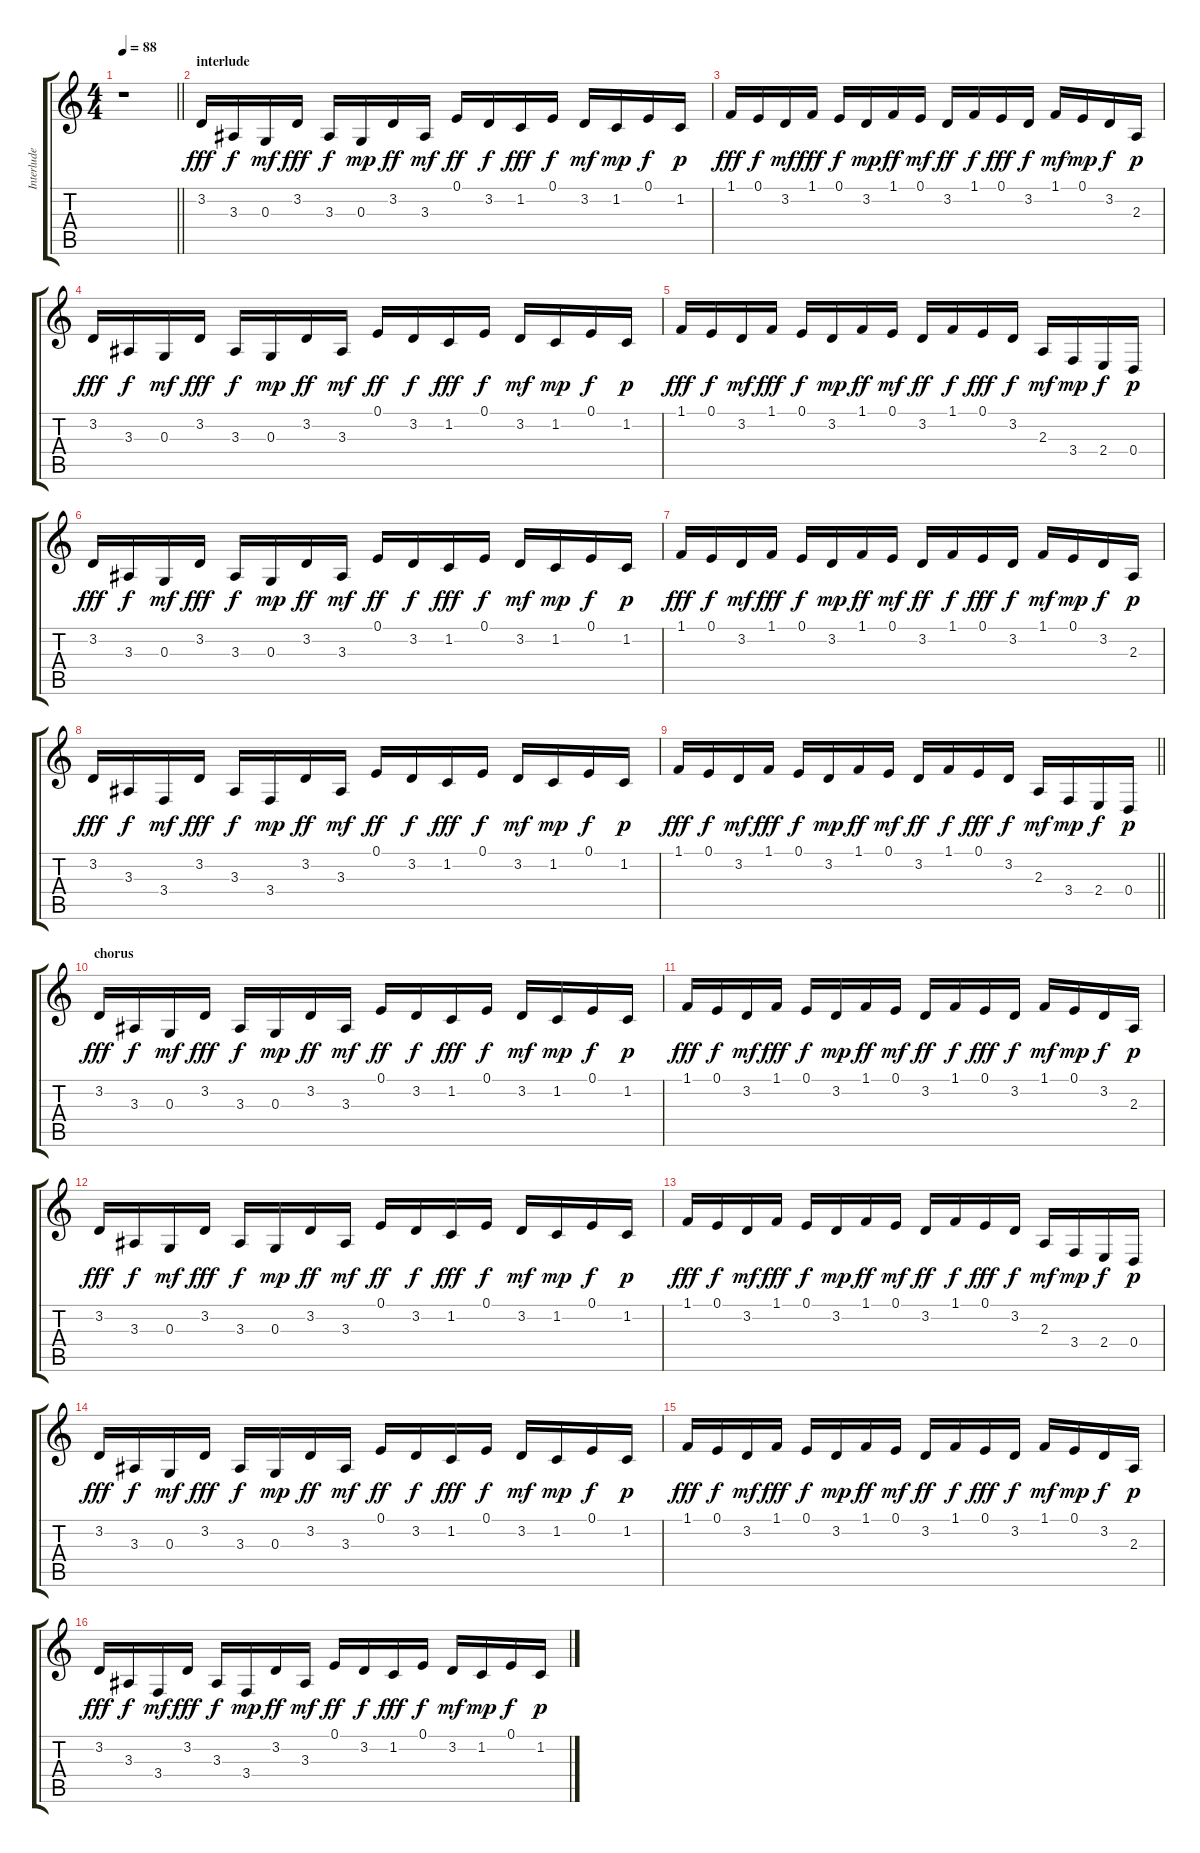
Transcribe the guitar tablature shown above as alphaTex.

\track ("Interlude en chorus background" "Interlude ") {instrument shamisen}
\staff {score tabs}
\tuning (E4 B3 G3 D3 A2 E2) {hide}
\ts (4 4)
\tempo 88
\clef g2
\barLineRight lightlight
\ks c
r.1{dy fff} |
\section ("" "interlude")
3.2.16 3.3.16{dy f} 0.3.16{dy mf balance 1} 3.2.16{dy fff balance 9} 3.3.16{dy f balance 11} 0.3.16{dy mp balance 2} 3.2.16{dy ff balance 5} 3.3.16{dy mf balance 11} 0.1.16{dy ff balance 14} 3.2.16{dy f balance 12} 1.2.16{dy fff balance 6} 0.1.16{dy f balance 9} 3.2.16{dy mf balance 2} 1.2.16{dy mp balance 5} 0.1.16{dy f balance 8} 1.2.16{dy p balance 11} |
1.1.16{dy fff balance 14} 0.1.16{dy f} 3.2.16{dy mf balance 1} 1.1.16{dy fff balance 9} 0.1.16{dy f balance 11} 3.2.16{dy mp balance 2} 1.1.16{dy ff balance 5} 0.1.16{dy mf balance 11} 3.2.16{dy ff balance 14} 1.1.16{dy f balance 12} 0.1.16{dy fff balance 6} 3.2.16{dy f balance 9} 1.1.16{dy mf balance 2} 0.1.16{dy mp balance 5} 3.2.16{dy f balance 8} 2.3.16{dy p balance 11} |
3.2.16{dy fff balance 14} 3.3.16{dy f} 0.3.16{dy mf balance 1} 3.2.16{dy fff balance 9} 3.3.16{dy f balance 11} 0.3.16{dy mp balance 2} 3.2.16{dy ff balance 5} 3.3.16{dy mf balance 11} 0.1.16{dy ff balance 14} 3.2.16{dy f balance 12} 1.2.16{dy fff balance 6} 0.1.16{dy f balance 9} 3.2.16{dy mf balance 2} 1.2.16{dy mp balance 5} 0.1.16{dy f balance 8} 1.2.16{dy p balance 11} |
1.1.16{dy fff balance 14} 0.1.16{dy f} 3.2.16{dy mf balance 1} 1.1.16{dy fff balance 9} 0.1.16{dy f balance 11} 3.2.16{dy mp balance 2} 1.1.16{dy ff balance 5} 0.1.16{dy mf balance 11} 3.2.16{dy ff balance 14} 1.1.16{dy f balance 12} 0.1.16{dy fff balance 6} 3.2.16{dy f balance 9} 2.3.16{dy mf balance 2} 3.4.16{dy mp balance 5} 2.4.16{dy f balance 8} 0.4.16{dy p balance 11} |
3.2.16{dy fff balance 14} 3.3.16{dy f} 0.3.16{dy mf balance 1} 3.2.16{dy fff balance 9} 3.3.16{dy f balance 11} 0.3.16{dy mp balance 2} 3.2.16{dy ff balance 5} 3.3.16{dy mf balance 11} 0.1.16{dy ff balance 14} 3.2.16{dy f balance 12} 1.2.16{dy fff balance 6} 0.1.16{dy f balance 9} 3.2.16{dy mf balance 2} 1.2.16{dy mp balance 5} 0.1.16{dy f balance 8} 1.2.16{dy p balance 11} |
1.1.16{dy fff balance 14} 0.1.16{dy f} 3.2.16{dy mf balance 1} 1.1.16{dy fff balance 9} 0.1.16{dy f balance 11} 3.2.16{dy mp balance 2} 1.1.16{dy ff balance 5} 0.1.16{dy mf balance 11} 3.2.16{dy ff balance 14} 1.1.16{dy f balance 12} 0.1.16{dy fff balance 6} 3.2.16{dy f balance 9} 1.1.16{dy mf balance 2} 0.1.16{dy mp balance 5} 3.2.16{dy f balance 8} 2.3.16{dy p balance 11} |
3.2.16{dy fff balance 14} 3.3.16{dy f} 3.4.16{dy mf balance 1} 3.2.16{dy fff balance 9} 3.3.16{dy f balance 11} 3.4.16{dy mp balance 2} 3.2.16{dy ff balance 5} 3.3.16{dy mf balance 11} 0.1.16{dy ff balance 14} 3.2.16{dy f balance 12} 1.2.16{dy fff balance 6} 0.1.16{dy f balance 9} 3.2.16{dy mf balance 2} 1.2.16{dy mp balance 5} 0.1.16{dy f balance 8} 1.2.16{dy p balance 11} |
\barLineRight lightlight
1.1.16{dy fff balance 14} 0.1.16{dy f} 3.2.16{dy mf balance 1} 1.1.16{dy fff balance 9} 0.1.16{dy f balance 11} 3.2.16{dy mp balance 2} 1.1.16{dy ff balance 5} 0.1.16{dy mf balance 11} 3.2.16{dy ff balance 14} 1.1.16{dy f balance 12} 0.1.16{dy fff balance 6} 3.2.16{dy f balance 9} 2.3.16{dy mf balance 2} 3.4.16{dy mp balance 5} 2.4.16{dy f balance 8} 0.4.16{dy p balance 11} |
\section ("" "chorus")
3.2.16{dy fff balance 14} 3.3.16{dy f} 0.3.16{dy mf balance 1} 3.2.16{dy fff balance 9} 3.3.16{dy f balance 11} 0.3.16{dy mp balance 2} 3.2.16{dy ff balance 5} 3.3.16{dy mf balance 11} 0.1.16{dy ff balance 14} 3.2.16{dy f balance 12} 1.2.16{dy fff balance 6} 0.1.16{dy f balance 9} 3.2.16{dy mf balance 2} 1.2.16{dy mp balance 5} 0.1.16{dy f balance 8} 1.2.16{dy p balance 11} |
1.1.16{dy fff balance 14} 0.1.16{dy f} 3.2.16{dy mf balance 1} 1.1.16{dy fff balance 9} 0.1.16{dy f balance 11} 3.2.16{dy mp balance 2} 1.1.16{dy ff balance 5} 0.1.16{dy mf balance 11} 3.2.16{dy ff balance 14} 1.1.16{dy f balance 12} 0.1.16{dy fff balance 6} 3.2.16{dy f balance 9} 1.1.16{dy mf balance 2} 0.1.16{dy mp balance 5} 3.2.16{dy f balance 8} 2.3.16{dy p balance 11} |
3.2.16{dy fff balance 14} 3.3.16{dy f} 0.3.16{dy mf balance 1} 3.2.16{dy fff balance 9} 3.3.16{dy f balance 11} 0.3.16{dy mp balance 2} 3.2.16{dy ff balance 5} 3.3.16{dy mf balance 11} 0.1.16{dy ff balance 14} 3.2.16{dy f balance 12} 1.2.16{dy fff balance 6} 0.1.16{dy f balance 9} 3.2.16{dy mf balance 2} 1.2.16{dy mp balance 5} 0.1.16{dy f balance 8} 1.2.16{dy p balance 11} |
1.1.16{dy fff balance 14} 0.1.16{dy f} 3.2.16{dy mf balance 1} 1.1.16{dy fff balance 9} 0.1.16{dy f balance 11} 3.2.16{dy mp balance 2} 1.1.16{dy ff balance 5} 0.1.16{dy mf balance 11} 3.2.16{dy ff balance 14} 1.1.16{dy f balance 12} 0.1.16{dy fff balance 6} 3.2.16{dy f balance 9} 2.3.16{dy mf balance 2} 3.4.16{dy mp balance 5} 2.4.16{dy f balance 8} 0.4.16{dy p balance 11} |
3.2.16{dy fff balance 14} 3.3.16{dy f} 0.3.16{dy mf balance 1} 3.2.16{dy fff balance 9} 3.3.16{dy f balance 11} 0.3.16{dy mp balance 2} 3.2.16{dy ff balance 5} 3.3.16{dy mf balance 11} 0.1.16{dy ff balance 14} 3.2.16{dy f balance 12} 1.2.16{dy fff balance 6} 0.1.16{dy f balance 9} 3.2.16{dy mf balance 2} 1.2.16{dy mp balance 5} 0.1.16{dy f balance 8} 1.2.16{dy p balance 11} |
1.1.16{dy fff balance 14} 0.1.16{dy f} 3.2.16{dy mf balance 1} 1.1.16{dy fff balance 9} 0.1.16{dy f balance 11} 3.2.16{dy mp balance 2} 1.1.16{dy ff balance 5} 0.1.16{dy mf balance 11} 3.2.16{dy ff balance 14} 1.1.16{dy f balance 12} 0.1.16{dy fff balance 6} 3.2.16{dy f balance 9} 1.1.16{dy mf balance 2} 0.1.16{dy mp balance 5} 3.2.16{dy f balance 8} 2.3.16{dy p balance 11} |
3.2.16{dy fff balance 14} 3.3.16{dy f} 3.4.16{dy mf balance 1} 3.2.16{dy fff balance 9} 3.3.16{dy f balance 11} 3.4.16{dy mp balance 2} 3.2.16{dy ff balance 5} 3.3.16{dy mf balance 11} 0.1.16{dy ff balance 14} 3.2.16{dy f balance 12} 1.2.16{dy fff balance 6} 0.1.16{dy f balance 9} 3.2.16{dy mf balance 2} 1.2.16{dy mp balance 5} 0.1.16{dy f balance 8} 1.2.16{dy p balance 11}
